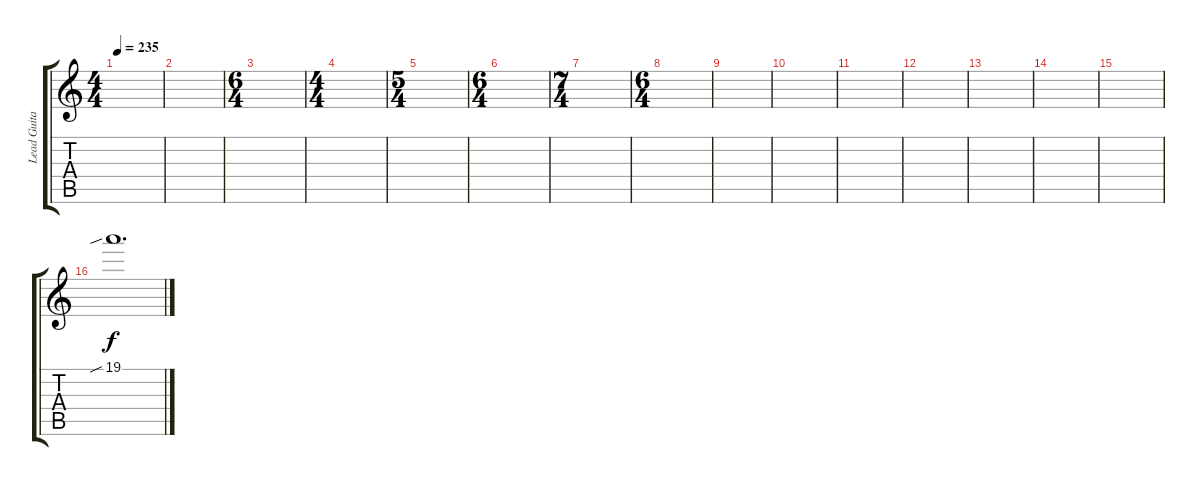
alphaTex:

\track ("Lead Guitar" "Lead Guita") {instrument distortionguitar}
\staff {score tabs}
\tuning (D4 A3 F3 C3 G2 D2) {hide}
\ts (4 4)
\tempo 235
\clef g2
\ks c
|
|
\ts (6 4)
|
\ts (4 4)
|
\ts (5 4)
|
\ts (6 4)
|
\ts (7 4)
|
\ts (6 4)
|
|
|
|
|
|
|
|
19.1{sib}.1{d instrument distortionguitar}
